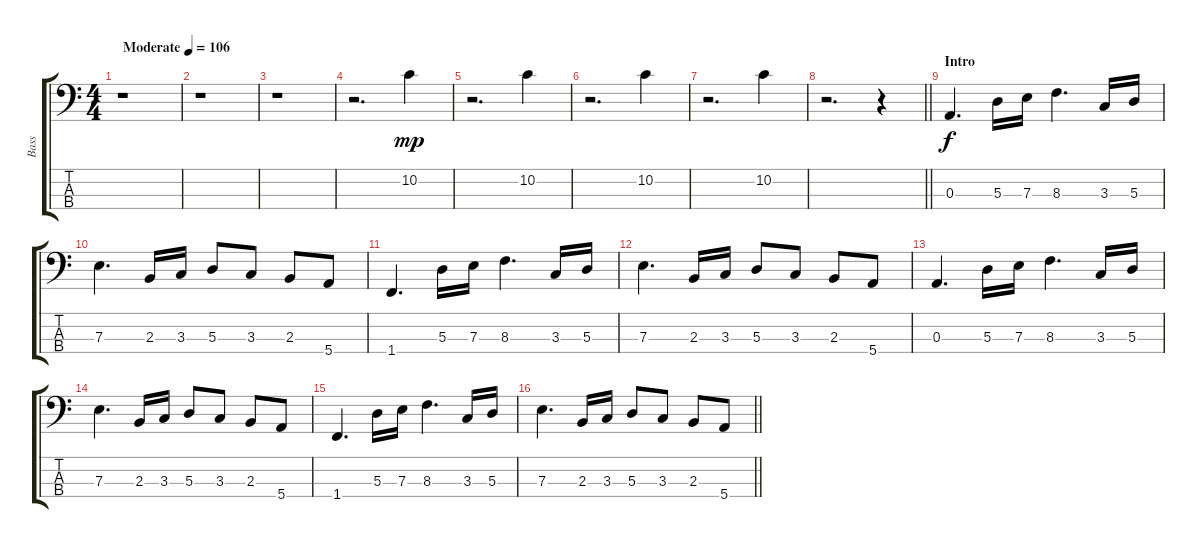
\track ("Bass" "Bass") {instrument electricbassfinger}
\staff {score tabs}
\tuning (G2 D2 A1 E1) {hide}
\ts (4 4)
\tempo (106 "Moderate")
\clef f4
\ks c
r.1{dy mp instrument electricbassfinger} |
r.1 |
r.1 |
r.2{d} 10.2.4 |
r.2{d} 10.2.4 |
r.2{d} 10.2.4 |
r.2{d} 10.2.4 |
\barLineRight lightlight
r.2{d} r.4 |
\section ("" "Intro")
0.3.4{d dy f} 5.3.16 7.3.16 8.3.4{d} 3.3.16 5.3.16 |
7.3.4{d} 2.3.16 3.3.16 5.3.8 3.3.8 2.3.8 5.4.8 |
1.4.4{d} 5.3.16 7.3.16 8.3.4{d} 3.3.16 5.3.16 |
7.3.4{d} 2.3.16 3.3.16 5.3.8 3.3.8 2.3.8 5.4.8 |
0.3.4{d} 5.3.16 7.3.16 8.3.4{d} 3.3.16 5.3.16 |
7.3.4{d} 2.3.16 3.3.16 5.3.8 3.3.8 2.3.8 5.4.8 |
1.4.4{d} 5.3.16 7.3.16 8.3.4{d} 3.3.16 5.3.16 |
\barLineRight lightlight
7.3.4{d} 2.3.16 3.3.16 5.3.8 3.3.8 2.3.8 5.4.8
